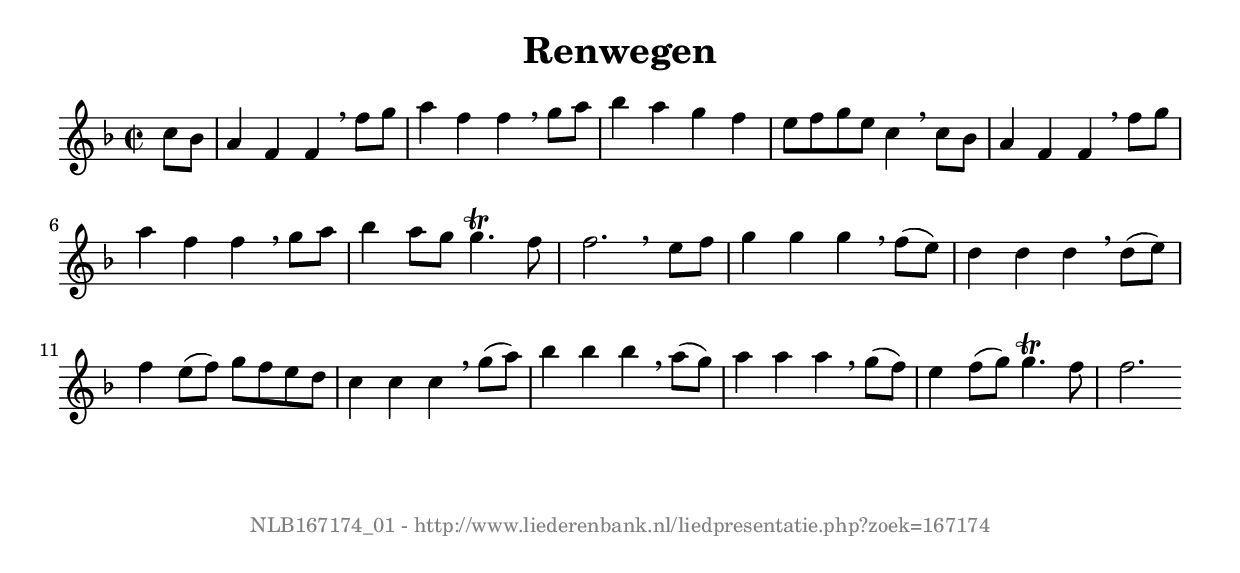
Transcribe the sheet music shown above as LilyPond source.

%
% produced by wce2krn 1.64 (7 June 2014)
%
\version"2.16"
#(append! paper-alist '(("long" . (cons (* 210 mm) (* 2000 mm)))))
#(set-default-paper-size "long")
sb = {\breathe}
mBreak = {\breathe }
bBreak = {\breathe }
x = {\once\override NoteHead #'style = #'cross }
gl=\glissando
itime={\override Staff.TimeSignature #'stencil = ##f }
ficta = {\once\set suggestAccidentals = ##t}
fine = {\once\override Score.RehearsalMark #'self-alignment-X = #1 \mark \markup {\italic{Fine}}}
dc = {\once\override Score.RehearsalMark #'self-alignment-X = #1 \mark \markup {\italic{D.C.}}}
dcf = {\once\override Score.RehearsalMark #'self-alignment-X = #1 \mark \markup {\italic{D.C. al Fine}}}
dcc = {\once\override Score.RehearsalMark #'self-alignment-X = #1 \mark \markup {\italic{D.C. al Coda}}}
ds = {\once\override Score.RehearsalMark #'self-alignment-X = #1 \mark \markup {\italic{D.S.}}}
dsf = {\once\override Score.RehearsalMark #'self-alignment-X = #1 \mark \markup {\italic{D.S. al Fine}}}
dsc = {\once\override Score.RehearsalMark #'self-alignment-X = #1 \mark \markup {\italic{D.S. al Coda}}}
pv = {\set Score.repeatCommands = #'((volta "1"))}
sv = {\set Score.repeatCommands = #'((volta "2"))}
tv = {\set Score.repeatCommands = #'((volta "3"))}
qv = {\set Score.repeatCommands = #'((volta "4"))}
xv = {\set Score.repeatCommands = #'((volta #f))}
\header{ tagline = ""
title = "Renwegen"
}
\score {{
\key f \major
\relative g'
{
\set melismaBusyProperties = #'()
\partial 32*8
\time 2/2
\tempo 4=120
\override Score.MetronomeMark #'transparent = ##t
\override Score.RehearsalMark #'break-visibility = #(vector #t #t #f)
c8 bes a4 f f \sb f'8 g a4 f f \sb g8 a bes4 a g f e8 f g e c4 \mBreak
c8 bes a4 f f \sb f'8 g a4 f f \sb g8 a bes4 a8 g g4.^\trill f8 f2. \bar ":|:" \bBreak
e8 f g4 g g \sb f8( e) d4 d d \sb d8( e) f4 e8( f) g f e d c4 c c \mBreak
g'8( a) bes4 bes bes \sb a8( g) a4 a a \sb g8( f) e4 f8( g) g4.^\trill f8 f2.\bar ":|"
 }}
 \midi { }
 \layout {
            indent = 0.0\cm
}
}
\markup { \vspace #0 } \markup { \with-color #grey \fill-line { \center-column { \smaller "NLB167174_01 - http://www.liederenbank.nl/liedpresentatie.php?zoek=167174" } } }
